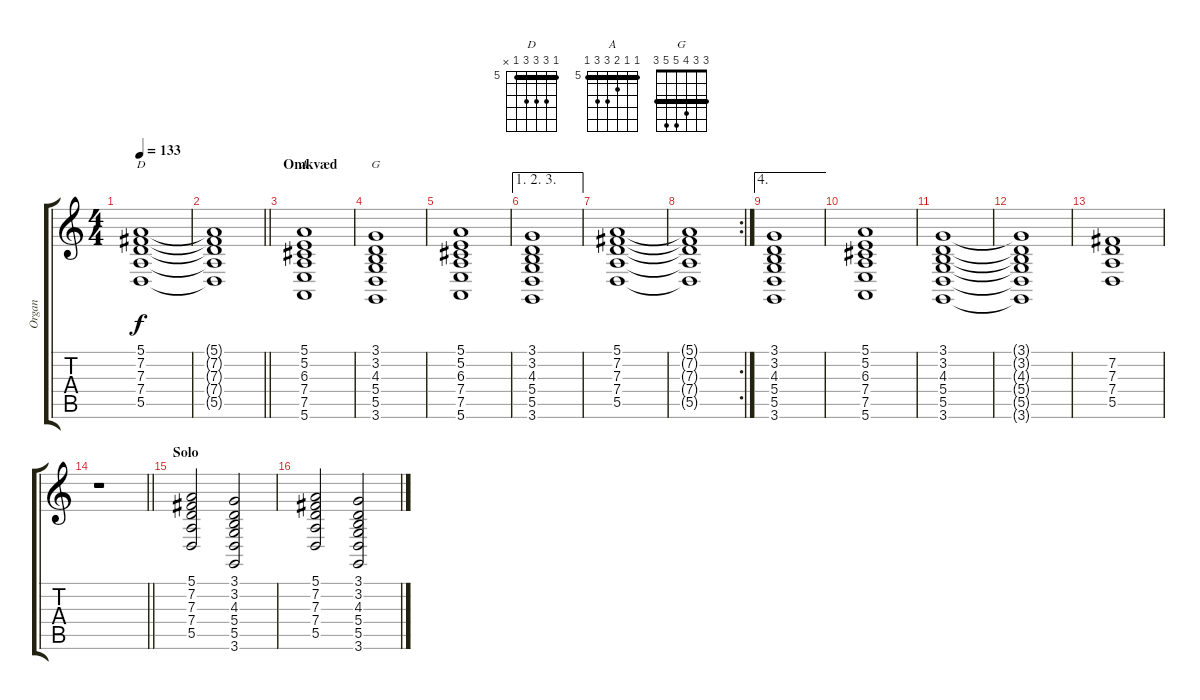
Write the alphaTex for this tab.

\track ("Organ" "Organ") {instrument churchorgan}
\staff {score tabs}
\tuning (E4 B3 G3 D3 A2 E2) {hide}
\chord ("D" 5 7 7 7 5 x) {firstfret 5 barre 5}
\chord ("A" 5 5 6 7 7 5) {firstfret 5 barre 5}
\chord ("G" 3 3 4 5 5 3) {barre 3}
\ts (4 4)
\tempo 133
\clef g2
\ks c
(5.1 7.2 7.3 7.4 5.5).1{ch "D" dy f} |
\barLineRight lightlight
(5.1{t} 7.2{t} 7.3{t} 7.4{t} 5.5{t}).1 |
\section ("" "Omkvæd")
(5.1 5.2 6.3 7.4 7.5 5.6).1{ch "A"} |
(3.1 3.2 4.3 5.4 5.5 3.6).1{ch "G"} |
(5.1 5.2 6.3 7.4 7.5 5.6).1 |
\ae (1 2 3)
(3.1 3.2 4.3 5.4 5.5 3.6).1 |
(5.1 7.2 7.3 7.4 5.5).1 |
\rc 2
(5.1{t} 7.2{t} 7.3{t} 7.4{t} 5.5{t}).1 |
\ae 4
(3.1 3.2 4.3 5.4 5.5 3.6).1 |
(5.1 5.2 6.3 7.4 7.5 5.6).1 |
(3.1 3.2 4.3 5.4 5.5 3.6).1 |
(3.1{t} 3.2{t} 4.3{t} 5.4{t} 5.5{t} 3.6{t}).1 |
(7.2 7.3 7.4 5.5).1 |
\barLineRight lightlight
r.1 |
\section ("" "Solo")
(5.1 7.2 7.3 7.4 5.5).2 (3.1 3.2 4.3 5.4 5.5 3.6).2 |
(5.1 7.2 7.3 7.4 5.5).2 (3.1 3.2 4.3 5.4 5.5 3.6).2
